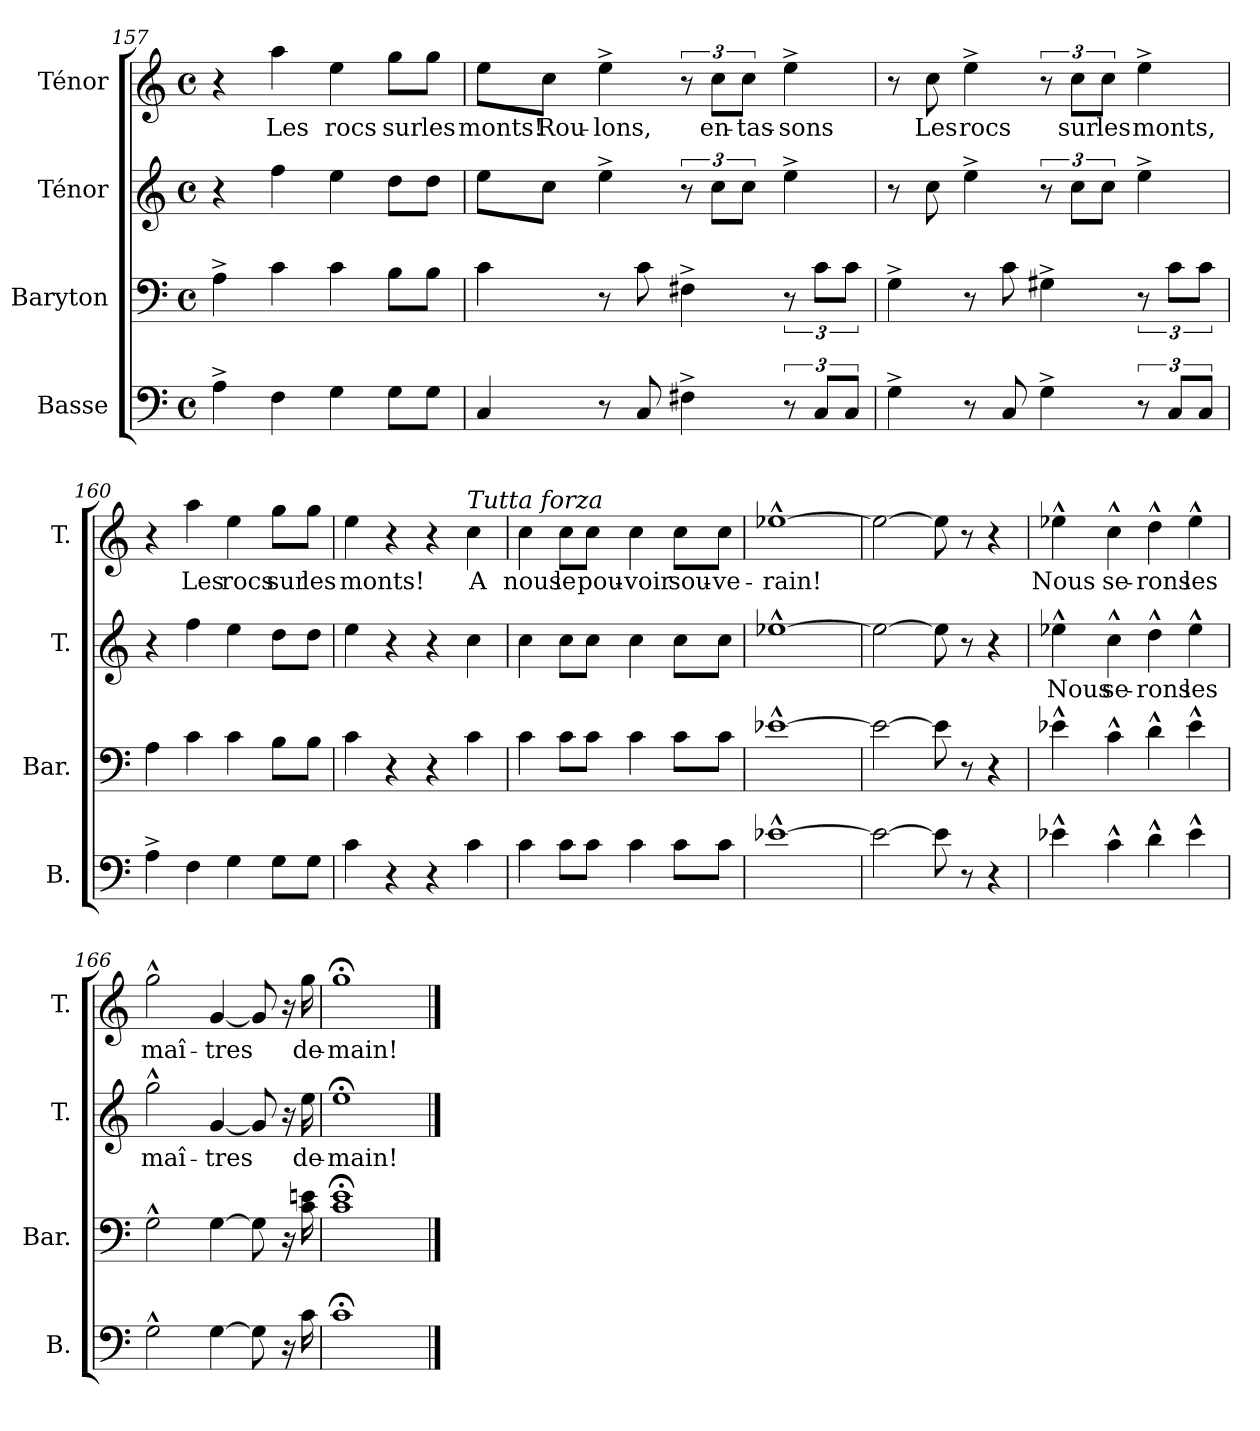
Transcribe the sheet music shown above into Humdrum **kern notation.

**kern	**kern	**kern	**text	**kern	**text
*part4	*part3	*part2	*part2	*part1	*part1
*staff4	*staff3	*staff2	*staff2	*staff1	*staff1
*I"Basse	*I"Baryton	*I"Ténor	*	*I"Ténor	*
*I'B.	*I'Bar.	*I'T.	*	*I'T.	*
*clefF4	*clefF4	*clefG2	*	*clefG2	*
*k[]	*k[]	*k[]	*	*k[]	*
*M4/4	*M4/4	*M4/4	*	*M4/4	*
*met(c)	*met(c)	*met(c)	*	*met(c)	*
=157	=157	=157	=157	=157	=157
4A^\	4A^\	4r	.	4r	.
!	!	!	!	!	!LO:LY:b
4F\	4c\	4ff\	.	4aa\	Les
!	!	!	!	!	!LO:LY:b
4G\	4c\	4ee\	.	4ee\	rocs
!	!	!	!	!	!LO:LY:b
8G\L	8B\L	8dd\L	.	8gg\L	sur
!	!	!	!	!	!LO:LY:b
8G\J	8B\J	8dd\J	.	8gg\J	les
=158	=158	=158	=158	=158	=158
!	!	!	!	!	!LO:LY:b
4C/	4c\	8ee\L	.	8ee\L	monts!
!	!	!	!	!	!LO:LY:b
.	.	8cc\J	.	8cc\J	Rou-
!	!	!	!	!	!LO:LY:b
8r	8r	4ee^\	.	4ee^\	-lons,
8C/	8c\	.	.	.	.
4F#X^\	4F#X^\	12r	.	12r	.
!	!	!	!	!	!LO:LY:b
.	.	12cc\L	.	12cc\L	en-
!	!	!	!	!	!LO:LY:b
.	.	12cc\J	.	12cc\J	-tas-
!	!	!	!	!	!LO:LY:b
12r	12r	4ee^\	.	4ee^\	-sons
12C/L	12c\L	.	.	.	.
12C/J	12c\J	.	.	.	.
=159	=159	=159	=159	=159	=159
4G^\	4G^\	8r	.	8r	.
!	!	!	!	!	!LO:LY:b
.	.	8cc\	.	8cc\	Les
!	!	!	!	!	!LO:LY:b
8r	8r	4ee^\	.	4ee^\	rocs
8C/	8c\	.	.	.	.
4G^\	4G#X^\	12r	.	12r	.
!	!	!	!	!	!LO:LY:b
.	.	12cc\L	.	12cc\L	sur
!	!	!	!	!	!LO:LY:b
.	.	12cc\J	.	12cc\J	les
!	!	!	!	!	!LO:LY:b
12r	12r	4ee^\	.	4ee^\	monts,
12C/L	12c\L	.	.	.	.
12C/J	12c\J	.	.	.	.
=160	=160	=160	=160	=160	=160
4A^\	4A\	4r	.	4r	.
!	!	!	!	!	!LO:LY:b
4F\	4c\	4ff\	.	4aa\	Les
!	!	!	!	!	!LO:LY:b
4G\	4c\	4ee\	.	4ee\	rocs
!	!	!	!	!	!LO:LY:b
8G\L	8B\L	8dd\L	.	8gg\L	sur
!	!	!	!	!	!LO:LY:b
8G\J	8B\J	8dd\J	.	8gg\J	les
=161	=161	=161	=161	=161	=161
!	!	!	!	!	!LO:LY:b
4c\	4c\	4ee\	.	4ee\	monts!
4r	4r	4r	.	4r	.
4r	4r	4r	.	4r	.
!	!	!	!	!LO:TX:a:i:t=Tutta forza	!
!	!	!	!	!	!LO:LY:b
4c\	4c\	4cc\	.	4cc\	A
=162	=162	=162	=162	=162	=162
!	!	!	!	!	!LO:LY:b
4c\	4c\	4cc\	.	4cc\	nous
!	!	!	!	!	!LO:LY:b
8c\L	8c\L	8cc\L	.	8cc\L	le
!	!	!	!	!	!LO:LY:b
8c\J	8c\J	8cc\J	.	8cc\J	pou-
!	!	!	!	!	!LO:LY:b
4c\	4c\	4cc\	.	4cc\	-voir
!	!	!	!	!	!LO:LY:b
8c\L	8c\L	8cc\L	.	8cc\L	sou-
!	!	!	!	!	!LO:LY:b
8c\J	8c\J	8cc\J	.	8cc\J	-ve-
=163	=163	=163	=163	=163	=163
!	!	!	!	!	!LO:LY:b
[1e-X^^	[1e-X^^	[1ee-X^^	.	[1ee-X^^	-rain!
=164	=164	=164	=164	=164	=164
2e-\_	2e-\_	2ee-\_	.	2ee-\_	.
8e-\]	8e-\]	8ee-\]	.	8ee-\]	.
8r	8r	8r	.	8r	.
4r	4r	4r	.	4r	.
=165	=165	=165	=165	=165	=165
!	!	!	!LO:LY:b	!	!LO:LY:b
4e-X^^\	4e-X^^\	4ee-X^^\	Nous	4ee-X^^\	Nous
!	!	!	!LO:LY:b	!	!LO:LY:b
4c^^\	4c^^\	4cc^^\	se-	4cc^^\	se-
!	!	!	!LO:LY:b	!	!LO:LY:b
4d^^\	4d^^\	4dd^^\	-rons	4dd^^\	-rons
!	!	!	!LO:LY:b	!	!LO:LY:b
4e-^^\	4e-^^\	4ee-^^\	les	4ee-^^\	les
=166	=166	=166	=166	=166	=166
!	!	!	!LO:LY:b	!	!LO:LY:b
2G^^\	2G^^\	2gg^^\	maî-	2gg^^\	maî-
!	!	!	!LO:LY:b	!	!LO:LY:b
[4G\	[4G\	[4g/	-tres	[4g/	-tres
8G\]	8G\]	8g/]	.	8g/]	.
16r	16r	16r	.	16r	.
!	!	!	!LO:LY:b	!	!LO:LY:b
16c\	16c\ 16en\	16ee\	de-	16gg\	de-
=167	=167	=167	=167	=167	=167
!	!	!	!LO:LY:b	!	!LO:LY:b
1c;<	1c;< 1e;<	1ee;<	-main!	1gg;<	-main!
==	==	==	==	==	==
*-	*-	*-	*-	*-	*-
